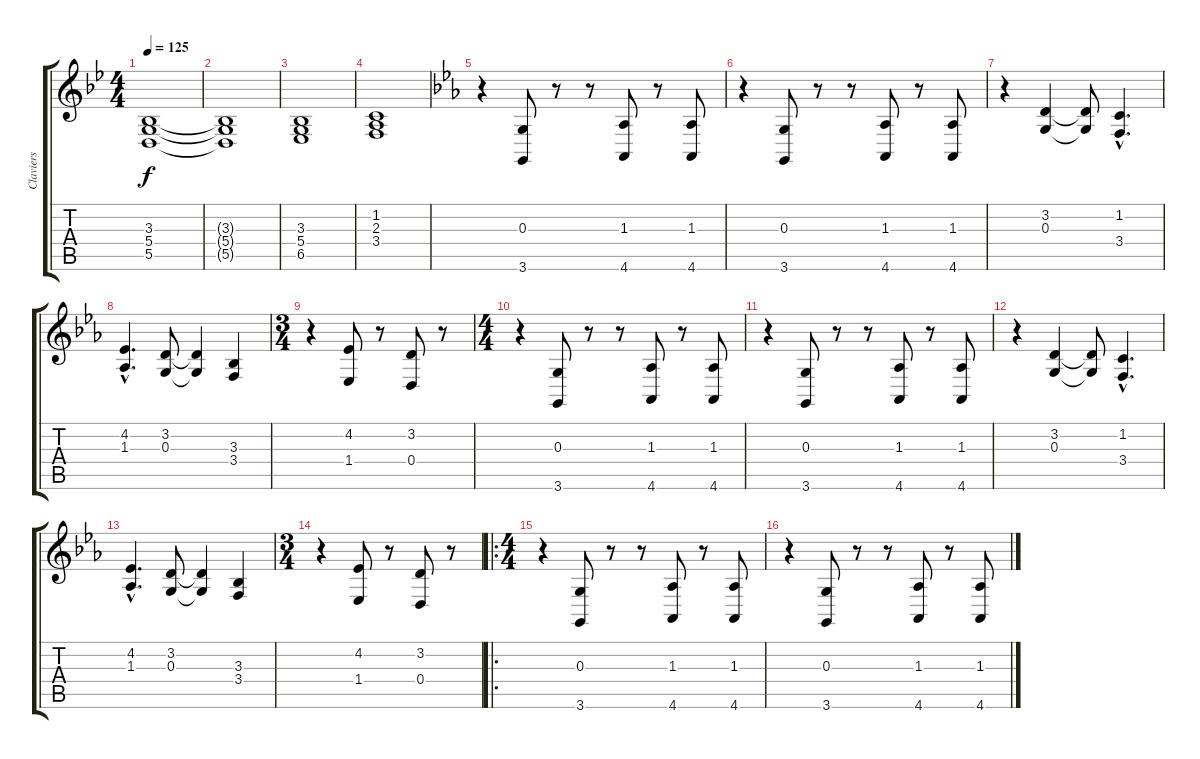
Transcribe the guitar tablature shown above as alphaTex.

\track ("Claviers" "Claviers") {instrument churchorgan}
\staff {score tabs}
\tuning (E4 B3 G3 D3 A2 E2) {hide}
\ts (4 4)
\tempo 125
\clef g2
\ks bb
(3.3 5.4 5.5).1{dy f} |
(3.3{t} 5.4{t} 5.5{t}).1 |
(3.3 5.4 6.5).1 |
(1.2 2.3 3.4).1 |
\ks eb
r.4 (0.3 3.6).8 r.8 r.8 (1.3 4.6).8 r.8 (1.3 4.6).8 |
r.4 (0.3 3.6).8 r.8 r.8 (1.3 4.6).8 r.8 (1.3 4.6).8 |
r.4 (3.2 0.3).4 (3.2{t} 0.3{t}).8 (1.2{hac} 3.4{hac}).4{d} |
(4.2{hac} 1.3{hac}).4{d} (3.2 0.3).8 (3.2{t} 0.3{t}).4 (3.3 3.4).4 |
\ts (3 4)
r.4 (4.2 1.4).8 r.8 (3.2 0.4).8 r.8 |
\ts (4 4)
r.4 (0.3 3.6).8 r.8 r.8 (1.3 4.6).8 r.8 (1.3 4.6).8 |
r.4 (0.3 3.6).8 r.8 r.8 (1.3 4.6).8 r.8 (1.3 4.6).8 |
r.4 (3.2 0.3).4 (3.2{t} 0.3{t}).8 (1.2{hac} 3.4{hac}).4{d} |
(4.2{hac} 1.3{hac}).4{d} (3.2 0.3).8 (3.2{t} 0.3{t}).4 (3.3 3.4).4 |
\ts (3 4)
r.4 (4.2 1.4).8 r.8 (3.2 0.4).8 r.8 |
\ro
\ts (4 4)
r.4 (0.3 3.6).8 r.8 r.8 (1.3 4.6).8 r.8 (1.3 4.6).8 |
r.4 (0.3 3.6).8 r.8 r.8 (1.3 4.6).8 r.8 (1.3 4.6).8
